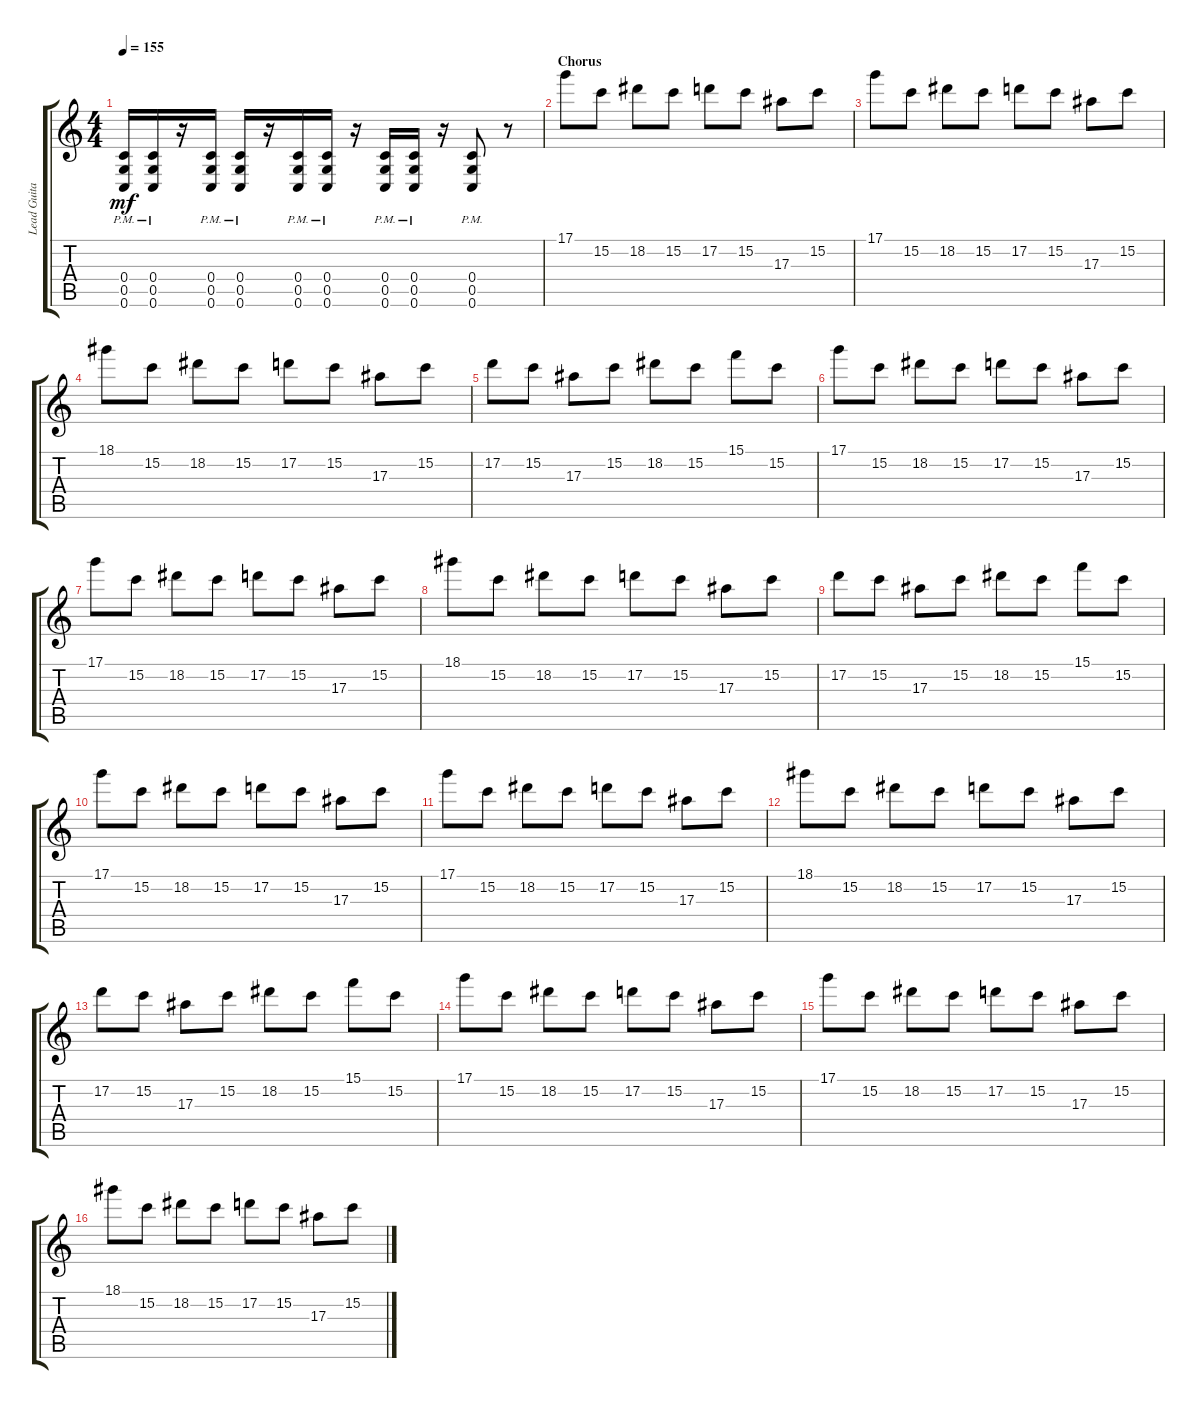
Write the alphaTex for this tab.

\track ("Lead Guitar" "Lead Guita") {instrument distortionguitar}
\staff {score tabs}
\tuning (D4 A3 F3 C3 G2 C2) {hide}
\ts (4 4)
\tempo 155
\clef g2
\ks c
(0.4{pm} 0.5{pm} 0.6{pm}).16{dy mf} (0.4{pm} 0.5{pm} 0.6{pm}).16 r.16 (0.4{pm} 0.5{pm} 0.6{pm}).16 (0.4{pm} 0.5{pm} 0.6{pm}).16 r.16 (0.4{pm} 0.5{pm} 0.6{pm}).16 (0.4{pm} 0.5{pm} 0.6{pm}).16 r.16 (0.4{pm} 0.5{pm} 0.6{pm}).16 (0.4{pm} 0.5{pm} 0.6{pm}).16 r.16 (0.4{pm} 0.5{pm} 0.6{pm}).8 r.8 |
\section ("" "Chorus")
17.1.8 15.2.8 18.2.8 15.2.8 17.2.8 15.2.8 17.3.8 15.2.8 |
17.1.8 15.2.8 18.2.8 15.2.8 17.2.8 15.2.8 17.3.8 15.2.8 |
18.1.8 15.2.8 18.2.8 15.2.8 17.2.8 15.2.8 17.3.8 15.2.8 |
17.2.8 15.2.8 17.3.8 15.2.8 18.2.8 15.2.8 15.1.8 15.2.8 |
17.1.8 15.2.8 18.2.8 15.2.8 17.2.8 15.2.8 17.3.8 15.2.8 |
17.1.8 15.2.8 18.2.8 15.2.8 17.2.8 15.2.8 17.3.8 15.2.8 |
18.1.8 15.2.8 18.2.8 15.2.8 17.2.8 15.2.8 17.3.8 15.2.8 |
17.2.8 15.2.8 17.3.8 15.2.8 18.2.8 15.2.8 15.1.8 15.2.8 |
17.1.8 15.2.8 18.2.8 15.2.8 17.2.8 15.2.8 17.3.8 15.2.8 |
17.1.8 15.2.8 18.2.8 15.2.8 17.2.8 15.2.8 17.3.8 15.2.8 |
18.1.8 15.2.8 18.2.8 15.2.8 17.2.8 15.2.8 17.3.8 15.2.8 |
17.2.8 15.2.8 17.3.8 15.2.8 18.2.8 15.2.8 15.1.8 15.2.8 |
17.1.8 15.2.8 18.2.8 15.2.8 17.2.8 15.2.8 17.3.8 15.2.8 |
17.1.8 15.2.8 18.2.8 15.2.8 17.2.8 15.2.8 17.3.8 15.2.8 |
18.1.8 15.2.8 18.2.8 15.2.8 17.2.8 15.2.8 17.3.8 15.2.8
